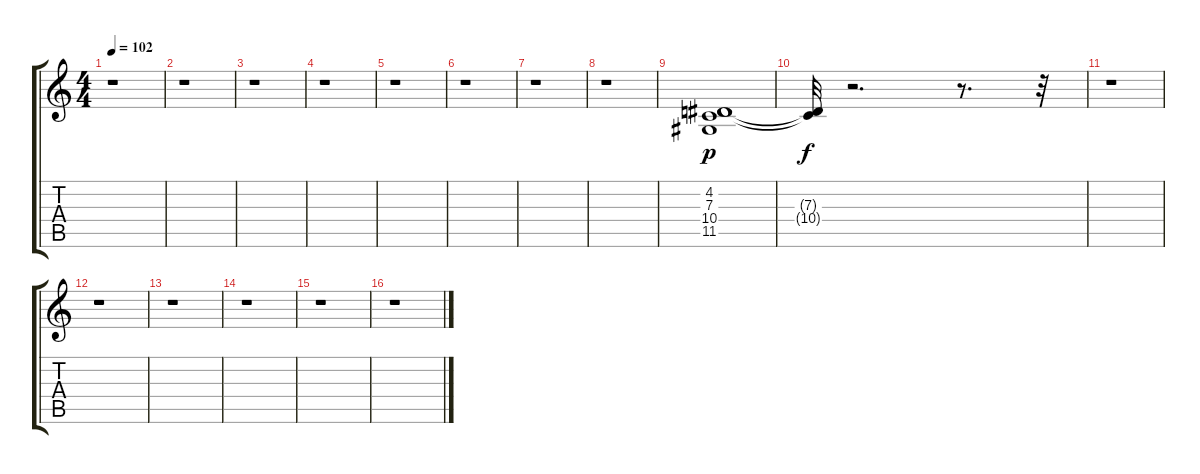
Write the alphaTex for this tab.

\track "" {instrument stringensemble2}
\staff {score tabs}
\tuning (E4 B3 G3 D3 A2 E2) {hide}
\ts (4 4)
\tempo 102
\clef g2
\ks c
r.1{dy f} |
r.1 |
r.1 |
r.1 |
r.1 |
r.1 |
r.1 |
r.1 |
(4.2 7.3 10.4 11.5).1{dy p} |
(7.3{t} 10.4{t}).32{dy f} r.2{d} r.8{d} r.32 |
r.1 |
r.1 |
r.1 |
r.1 |
r.1 |
r.1
